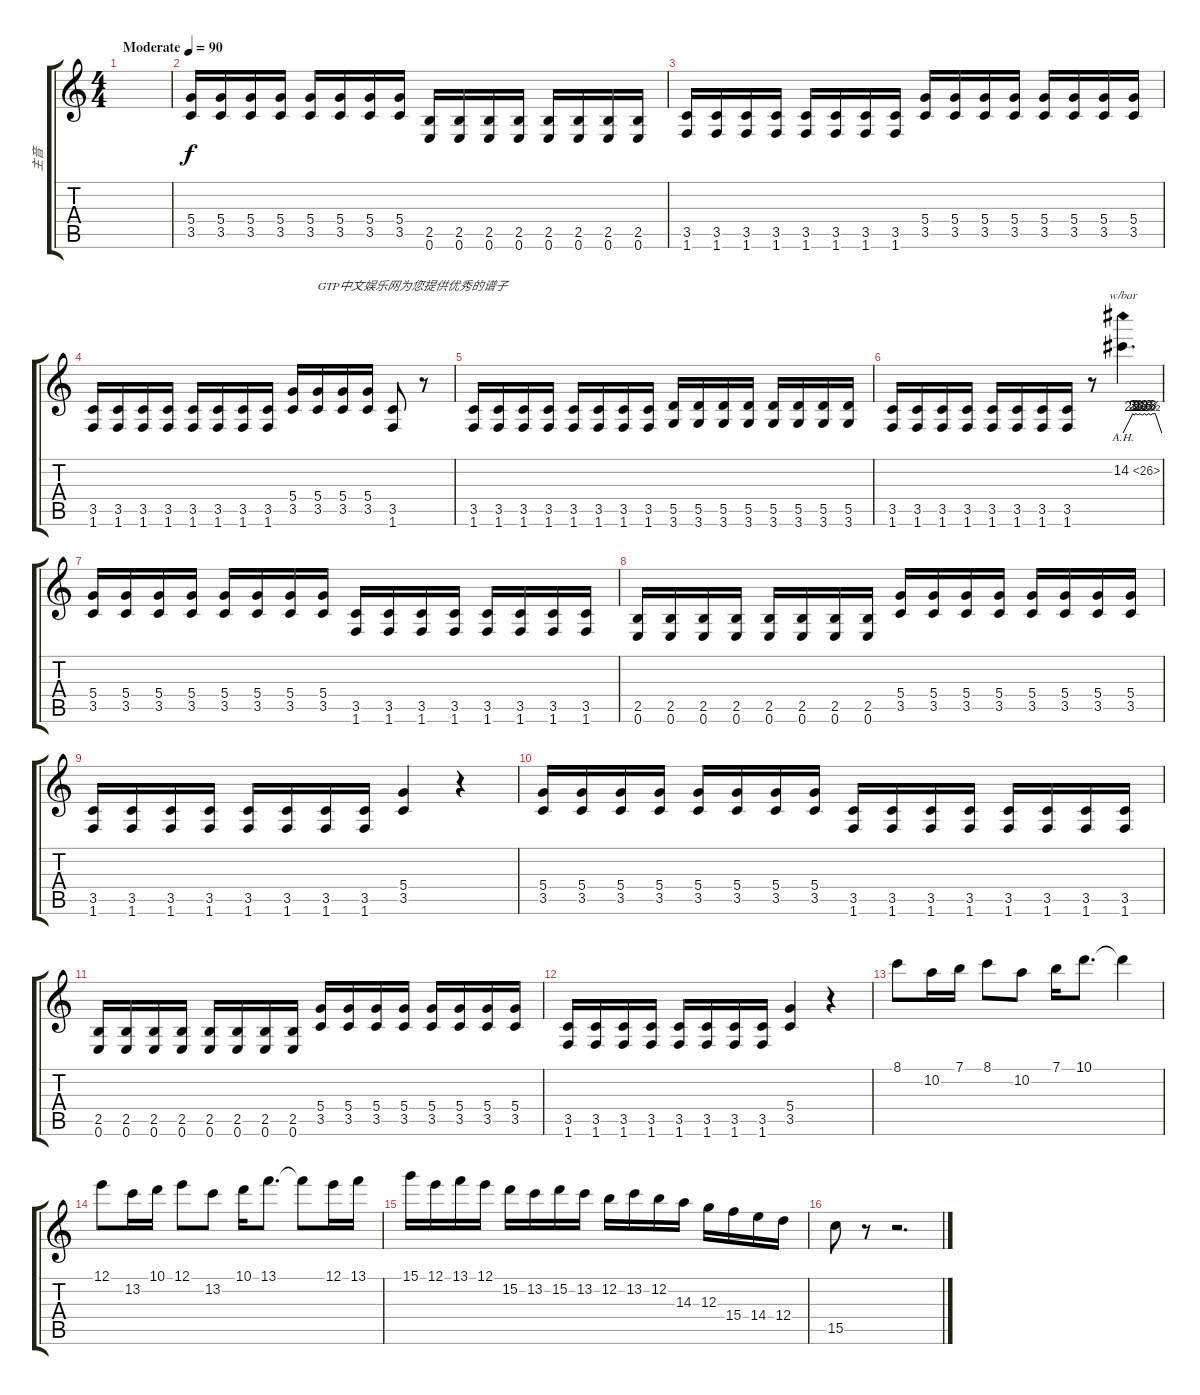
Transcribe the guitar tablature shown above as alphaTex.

\track ("主音" "主音") {instrument distortionguitar}
\staff {score tabs}
\tuning (E4 B3 G3 D3 A2 E2) {hide}
\ts (4 4)
\tempo (90 "Moderate")
\clef g2
\ks c
|
(5.4 3.5).16 (5.4 3.5).16 (5.4 3.5).16 (5.4 3.5).16 (5.4 3.5).16 (5.4 3.5).16 (5.4 3.5).16 (5.4 3.5).16 (2.5 0.6).16 (2.5 0.6).16 (2.5 0.6).16 (2.5 0.6).16 (2.5 0.6).16 (2.5 0.6).16 (2.5 0.6).16 (2.5 0.6).16 |
(3.5 1.6).16 (3.5 1.6).16 (3.5 1.6).16 (3.5 1.6).16 (3.5 1.6).16 (3.5 1.6).16 (3.5 1.6).16 (3.5 1.6).16 (5.4 3.5).16 (5.4 3.5).16 (5.4 3.5).16 (5.4 3.5).16 (5.4 3.5).16 (5.4 3.5).16 (5.4 3.5).16 (5.4 3.5).16 |
(3.5 1.6).16 (3.5 1.6).16 (3.5 1.6).16 (3.5 1.6).16 (3.5 1.6).16 (3.5 1.6).16 (3.5 1.6).16 (3.5 1.6).16 (5.4 3.5).16 (5.4 3.5).16{txt "GTP中文娱乐网为您提供优秀的谱子"} (5.4 3.5).16 (5.4 3.5).16 (3.5 1.6).8 r.8 |
(3.5 1.6).16 (3.5 1.6).16 (3.5 1.6).16 (3.5 1.6).16 (3.5 1.6).16 (3.5 1.6).16 (3.5 1.6).16 (3.5 1.6).16 (5.5 3.6).16 (5.5 3.6).16 (5.5 3.6).16 (5.5 3.6).16 (5.5 3.6).16 (5.5 3.6).16 (5.5 3.6).16 (5.5 3.6).16 |
(3.5 1.6).16 (3.5 1.6).16 (3.5 1.6).16 (3.5 1.6).16 (3.5 1.6).16 (3.5 1.6).16 (3.5 1.6).16 (3.5 1.6).16 r.8 14.2{ah 12}.4{d tbe (custom default 0 0 15 12 17 10 20 12 23 10 25 12 30 10 33 12 36 10 40 12 43 10 46 12 50 12 60 0) volume 16 instrument distortionguitar} |
(5.4 3.5).16{volume 11 instrument distortionguitar} (5.4 3.5).16 (5.4 3.5).16 (5.4 3.5).16 (5.4 3.5).16 (5.4 3.5).16 (5.4 3.5).16 (5.4 3.5).16 (3.5 1.6).16 (3.5 1.6).16 (3.5 1.6).16 (3.5 1.6).16 (3.5 1.6).16 (3.5 1.6).16 (3.5 1.6).16 (3.5 1.6).16 |
(2.5 0.6).16 (2.5 0.6).16 (2.5 0.6).16 (2.5 0.6).16 (2.5 0.6).16 (2.5 0.6).16 (2.5 0.6).16 (2.5 0.6).16 (5.4 3.5).16 (5.4 3.5).16 (5.4 3.5).16 (5.4 3.5).16 (5.4 3.5).16 (5.4 3.5).16 (5.4 3.5).16 (5.4 3.5).16 |
(3.5 1.6).16 (3.5 1.6).16 (3.5 1.6).16 (3.5 1.6).16 (3.5 1.6).16 (3.5 1.6).16 (3.5 1.6).16 (3.5 1.6).16 (5.4 3.5).4 r.4 |
(5.4 3.5).16 (5.4 3.5).16 (5.4 3.5).16 (5.4 3.5).16 (5.4 3.5).16 (5.4 3.5).16 (5.4 3.5).16 (5.4 3.5).16 (3.5 1.6).16 (3.5 1.6).16 (3.5 1.6).16 (3.5 1.6).16 (3.5 1.6).16 (3.5 1.6).16 (3.5 1.6).16 (3.5 1.6).16 |
(2.5 0.6).16 (2.5 0.6).16 (2.5 0.6).16 (2.5 0.6).16 (2.5 0.6).16 (2.5 0.6).16 (2.5 0.6).16 (2.5 0.6).16 (5.4 3.5).16 (5.4 3.5).16 (5.4 3.5).16 (5.4 3.5).16 (5.4 3.5).16 (5.4 3.5).16 (5.4 3.5).16 (5.4 3.5).16 |
(3.5 1.6).16 (3.5 1.6).16 (3.5 1.6).16 (3.5 1.6).16 (3.5 1.6).16 (3.5 1.6).16 (3.5 1.6).16 (3.5 1.6).16 (5.4 3.5).4 r.4 |
8.1.8{volume 16 instrument distortionguitar} 10.2.16 7.1.16 8.1.8 10.2.8 7.1.16 10.1.8{d} 10.1{t}.4 |
12.1.8 13.2.16 10.1.16 12.1.8 13.2.8 10.1.16 13.1.8{d} 13.1{t}.8 12.1.16 13.1.16 |
15.1.16 12.1.16 13.1.16 12.1.16 15.2.16 13.2.16 15.2.16 13.2.16 12.2.16 13.2.16 12.2.16 14.3.16 12.3.16 15.4.16 14.4.16 12.4.16 |
15.5.8 r.8 r.2{d}
